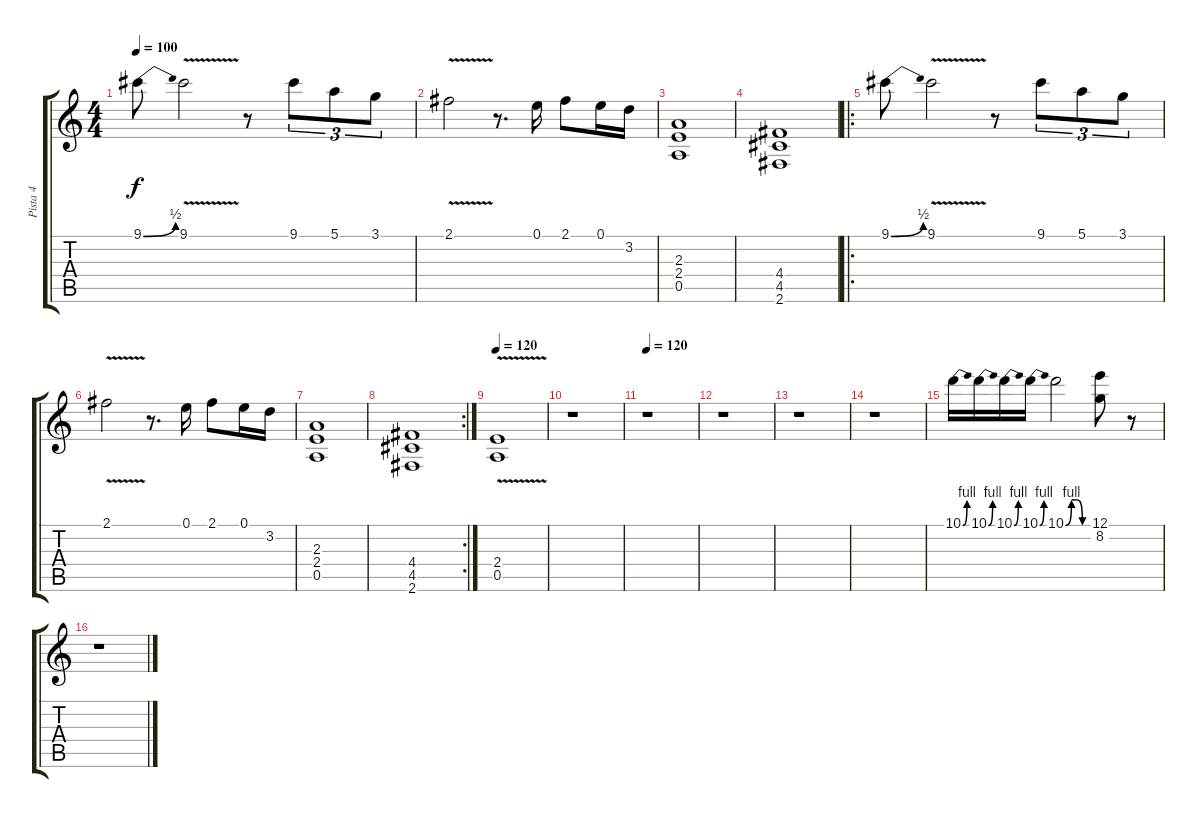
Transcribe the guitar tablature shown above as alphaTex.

\track ("Pista 4" "Pista 4") {instrument distortionguitar}
\staff {score tabs}
\tuning (E4 B3 G3 D3 A2 E2) {hide}
\ts (4 4)
\tempo 100
\clef g2
\ks c
9.1{be (bend 0 0 60 2)}.8{dy f} 9.1{v}.2 r.8 9.1.8{tu (3 2)} 5.1.8{tu (3 2)} 3.1.8{tu (3 2)} |
2.1{v}.2 r.8{d} 0.1.16 2.1.8 0.1.16 3.2.16 |
(2.3 2.4 0.5).1 |
(4.4 4.5 2.6).1 |
\ro
9.1{be (bend 0 0 60 2)}.8 9.1{v}.2 r.8 9.1.8{tu (3 2)} 5.1.8{tu (3 2)} 3.1.8{tu (3 2)} |
2.1{v}.2 r.8{d} 0.1.16 2.1.8 0.1.16 3.2.16 |
(2.3 2.4 0.5).1 |
\rc 2
(4.4 4.5 2.6).1 |
\tempo 120
(2.4{v} 0.5).1 |
r.1 |
\tempo 120
r.1 |
r.1 |
r.1 |
r.1 |
10.1{be (bend 0 0 60 4)}.16 10.1{be (bend 0 0 60 4)}.16 10.1{be (bend 0 0 60 4)}.16 10.1{be (bend 0 0 60 4)}.16 10.1{be (custom 0 0 16 4 30 4 45 0 60 0)}.2 (12.1 8.2).8 r.8 |
r.1
